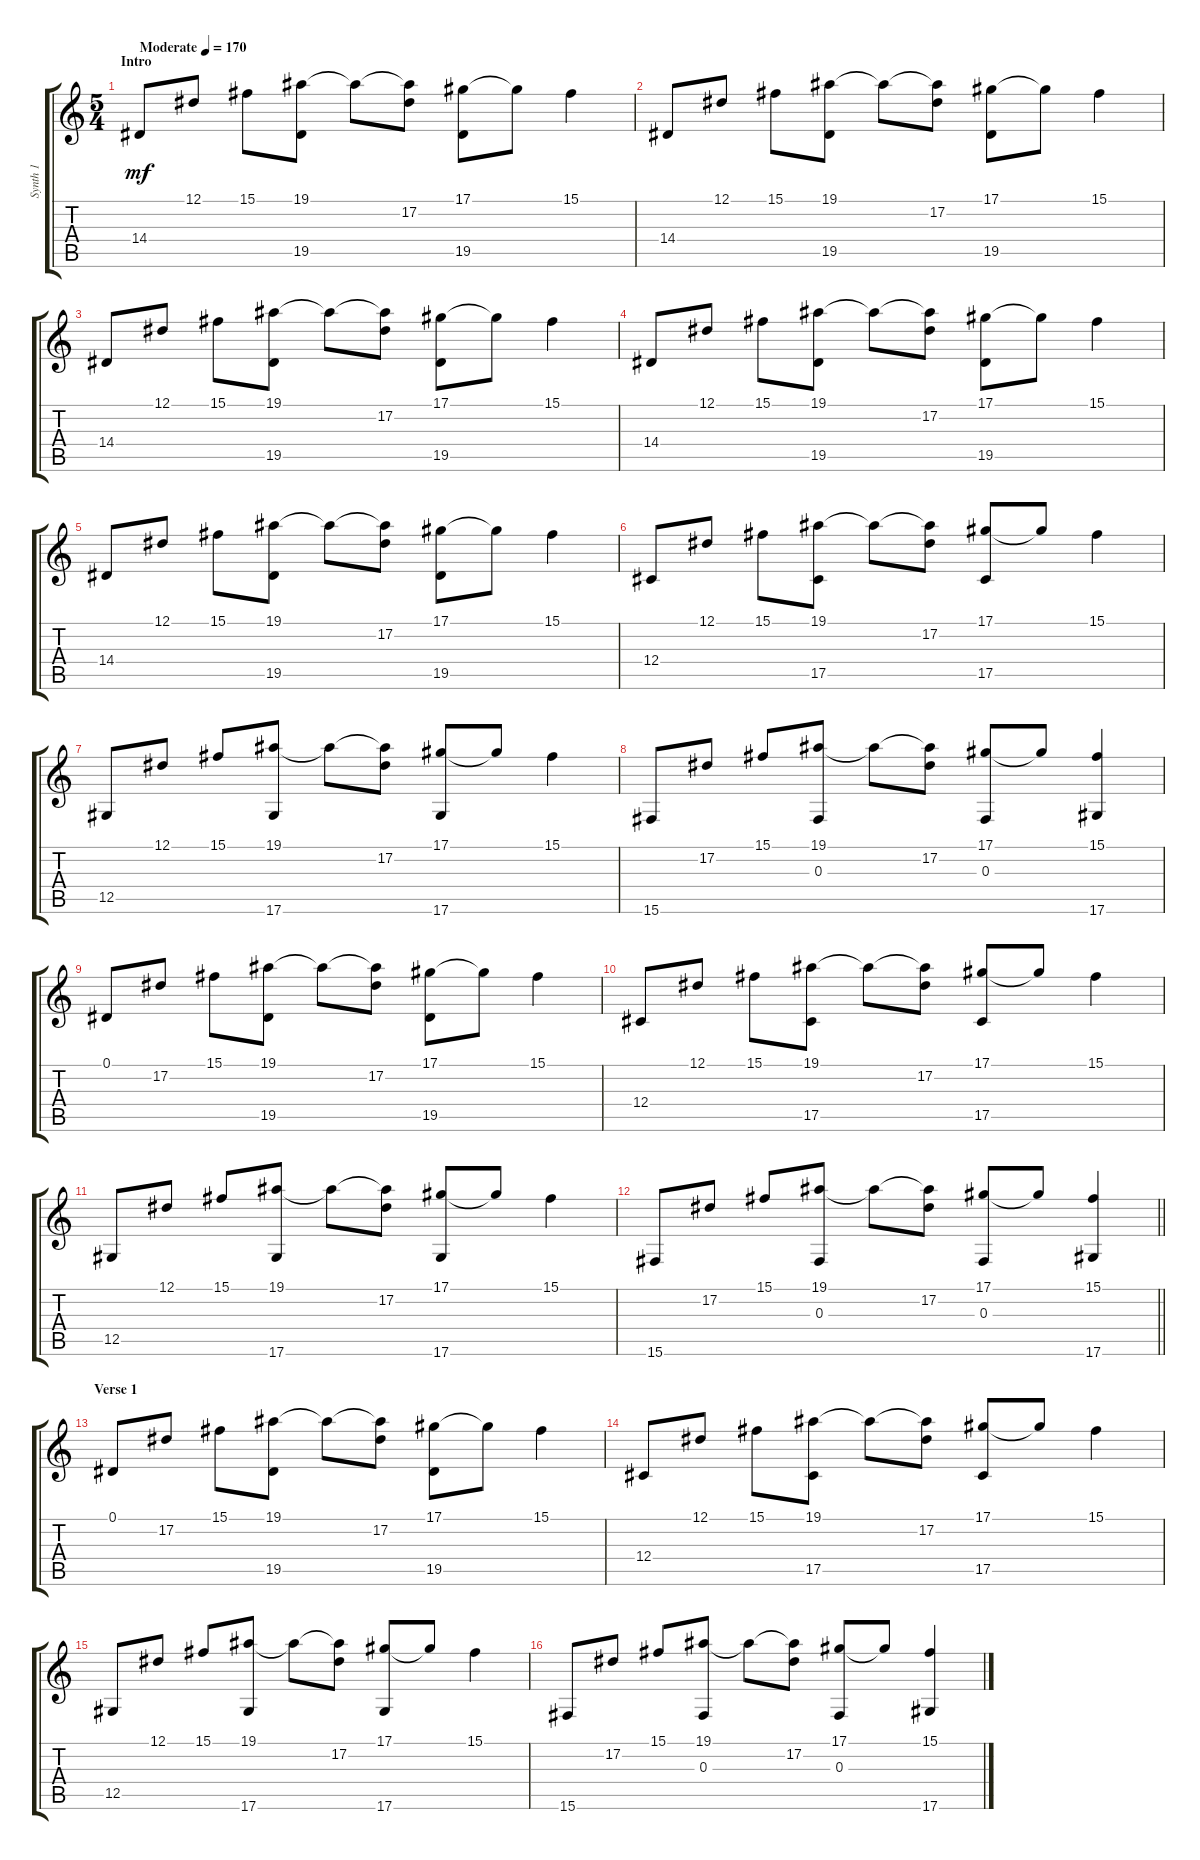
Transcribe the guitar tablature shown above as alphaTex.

\track ("Synth 1" "Synth 1") {instrument vibraphone}
\staff {score tabs}
\tuning (Eb4 Bb3 Gb3 Db3 Ab2 Eb2) {hide}
\ts (5 4)
\section ("" "Intro")
\tempo (170 "Moderate")
\clef g2
\ks c
14.4.8{dy mf instrument vibraphone} 12.1.8 15.1.8 (19.1 19.5).8 19.1{t}.8 (19.1{t} 17.2).8 (17.1 19.5).8 17.1{t}.8 15.1.4 |
14.4.8 12.1.8 15.1.8 (19.1 19.5).8 19.1{t}.8 (19.1{t} 17.2).8 (17.1 19.5).8 17.1{t}.8 15.1.4 |
14.4.8 12.1.8 15.1.8 (19.1 19.5).8 19.1{t}.8 (19.1{t} 17.2).8 (17.1 19.5).8 17.1{t}.8 15.1.4 |
14.4.8 12.1.8 15.1.8 (19.1 19.5).8 19.1{t}.8 (19.1{t} 17.2).8 (17.1 19.5).8 17.1{t}.8 15.1.4 |
14.4.8 12.1.8 15.1.8 (19.1 19.5).8 19.1{t}.8 (19.1{t} 17.2).8 (17.1 19.5).8 17.1{t}.8 15.1.4 |
12.4.8 12.1.8 15.1.8 (19.1 17.5).8 19.1{t}.8 (19.1{t} 17.2).8 (17.1 17.5).8 17.1{t}.8 15.1.4 |
12.5.8 12.1.8 15.1.8 (19.1 17.6).8 19.1{t}.8 (19.1{t} 17.2).8 (17.1 17.6).8 17.1{t}.8 15.1.4 |
15.6.8 17.2.8 15.1.8 (19.1 0.3).8 19.1{t}.8 (19.1{t} 17.2).8 (17.1 0.3).8 17.1{t}.8 (15.1 17.6).4 |
0.1.8 17.2.8 15.1.8 (19.1 19.5).8 19.1{t}.8 (19.1{t} 17.2).8 (17.1 19.5).8 17.1{t}.8 15.1.4 |
12.4.8 12.1.8 15.1.8 (19.1 17.5).8 19.1{t}.8 (19.1{t} 17.2).8 (17.1 17.5).8 17.1{t}.8 15.1.4 |
12.5.8 12.1.8 15.1.8 (19.1 17.6).8 19.1{t}.8 (19.1{t} 17.2).8 (17.1 17.6).8 17.1{t}.8 15.1.4 |
\barLineRight lightlight
15.6.8 17.2.8 15.1.8 (19.1 0.3).8 19.1{t}.8 (19.1{t} 17.2).8 (17.1 0.3).8 17.1{t}.8 (15.1 17.6).4 |
\section ("" "Verse 1")
0.1.8 17.2.8 15.1.8 (19.1 19.5).8 19.1{t}.8 (19.1{t} 17.2).8 (17.1 19.5).8 17.1{t}.8 15.1.4 |
12.4.8 12.1.8 15.1.8 (19.1 17.5).8 19.1{t}.8 (19.1{t} 17.2).8 (17.1 17.5).8 17.1{t}.8 15.1.4 |
12.5.8 12.1.8 15.1.8 (19.1 17.6).8 19.1{t}.8 (19.1{t} 17.2).8 (17.1 17.6).8 17.1{t}.8 15.1.4 |
15.6.8 17.2.8 15.1.8 (19.1 0.3).8 19.1{t}.8 (19.1{t} 17.2).8 (17.1 0.3).8 17.1{t}.8 (15.1 17.6).4
